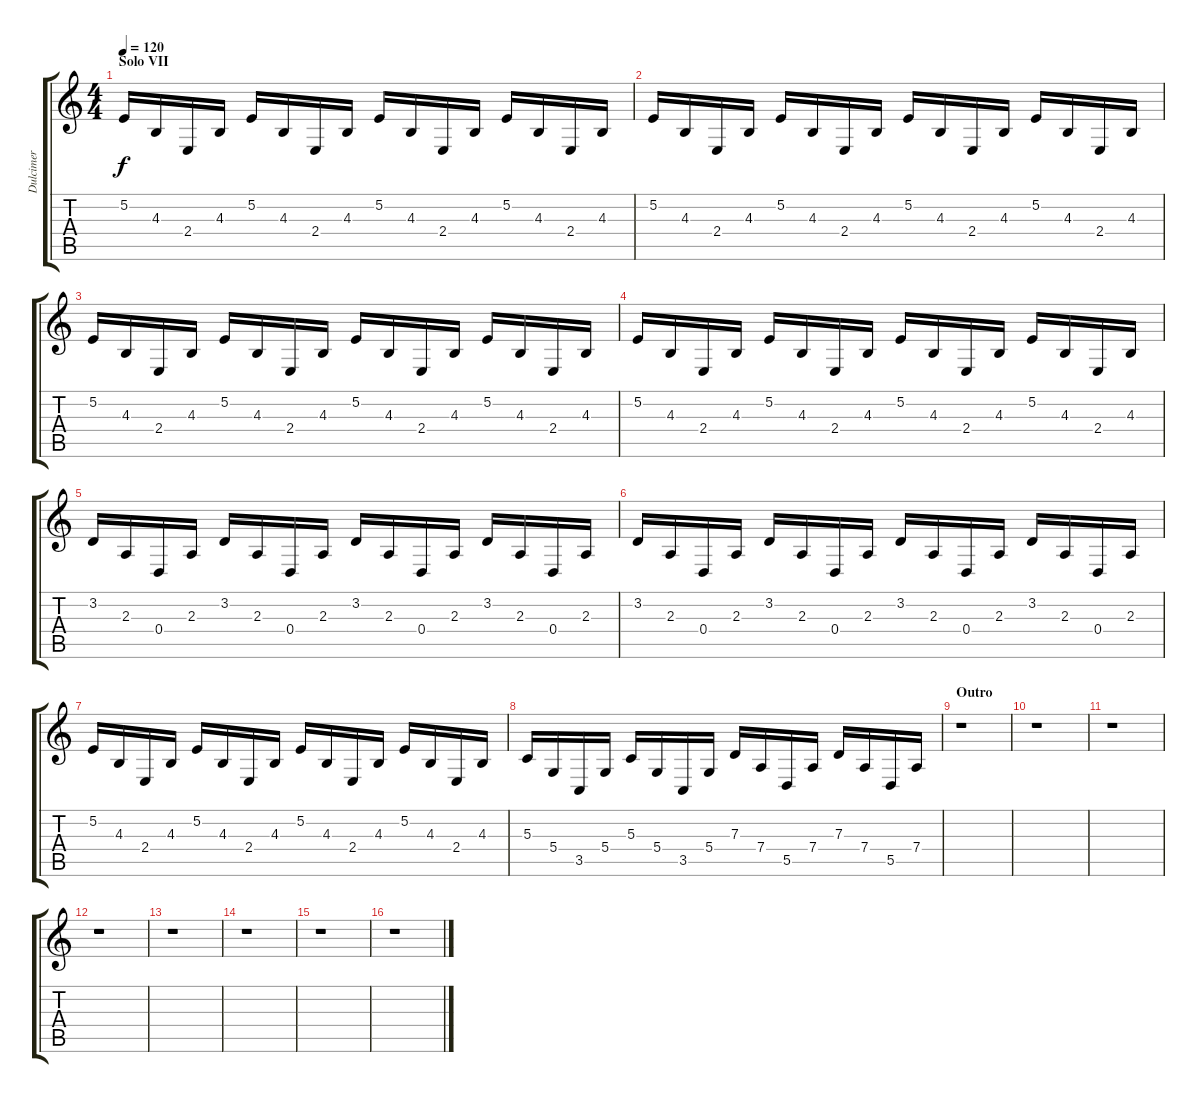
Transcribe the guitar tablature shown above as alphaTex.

\track ("Dulcimer" "Dulcimer") {instrument dulcimer}
\staff {score tabs}
\tuning (E4 B3 G3 D3 A2 E2) {hide}
\ts (4 4)
\section ("" "Solo VII")
\tempo 120
\clef g2
\ks c
5.2.16{dy f volume 8 instrument glockenspiel} 4.3.16 2.4.16 4.3.16 5.2.16 4.3.16 2.4.16 4.3.16 5.2.16 4.3.16 2.4.16 4.3.16 5.2.16 4.3.16 2.4.16 4.3.16 |
5.2.16{volume 8 instrument glockenspiel} 4.3.16 2.4.16 4.3.16 5.2.16 4.3.16 2.4.16 4.3.16 5.2.16 4.3.16 2.4.16 4.3.16 5.2.16 4.3.16 2.4.16 4.3.16 |
5.2.16{volume 8 instrument glockenspiel} 4.3.16 2.4.16 4.3.16 5.2.16 4.3.16 2.4.16 4.3.16 5.2.16 4.3.16 2.4.16 4.3.16 5.2.16 4.3.16 2.4.16 4.3.16 |
5.2.16{volume 8 instrument glockenspiel} 4.3.16 2.4.16 4.3.16 5.2.16 4.3.16 2.4.16 4.3.16 5.2.16 4.3.16 2.4.16 4.3.16 5.2.16 4.3.16 2.4.16 4.3.16 |
3.2.16{volume 8 instrument glockenspiel} 2.3.16 0.4.16 2.3.16 3.2.16 2.3.16 0.4.16 2.3.16 3.2.16 2.3.16 0.4.16 2.3.16 3.2.16 2.3.16 0.4.16 2.3.16 |
3.2.16{volume 8 instrument glockenspiel} 2.3.16 0.4.16 2.3.16 3.2.16 2.3.16 0.4.16 2.3.16 3.2.16 2.3.16 0.4.16 2.3.16 3.2.16 2.3.16 0.4.16 2.3.16 |
5.2.16{volume 8 instrument glockenspiel} 4.3.16 2.4.16 4.3.16 5.2.16 4.3.16 2.4.16 4.3.16 5.2.16 4.3.16 2.4.16 4.3.16 5.2.16 4.3.16 2.4.16 4.3.16 |
5.3.16{volume 8 instrument glockenspiel} 5.4.16 3.5.16 5.4.16 5.3.16 5.4.16 3.5.16 5.4.16 7.3.16 7.4.16 5.5.16 7.4.16 7.3.16 7.4.16 5.5.16 7.4.16 |
\section ("" "Outro")
r.1 |
r.1 |
r.1 |
r.1 |
r.1 |
r.1 |
r.1 |
r.1
